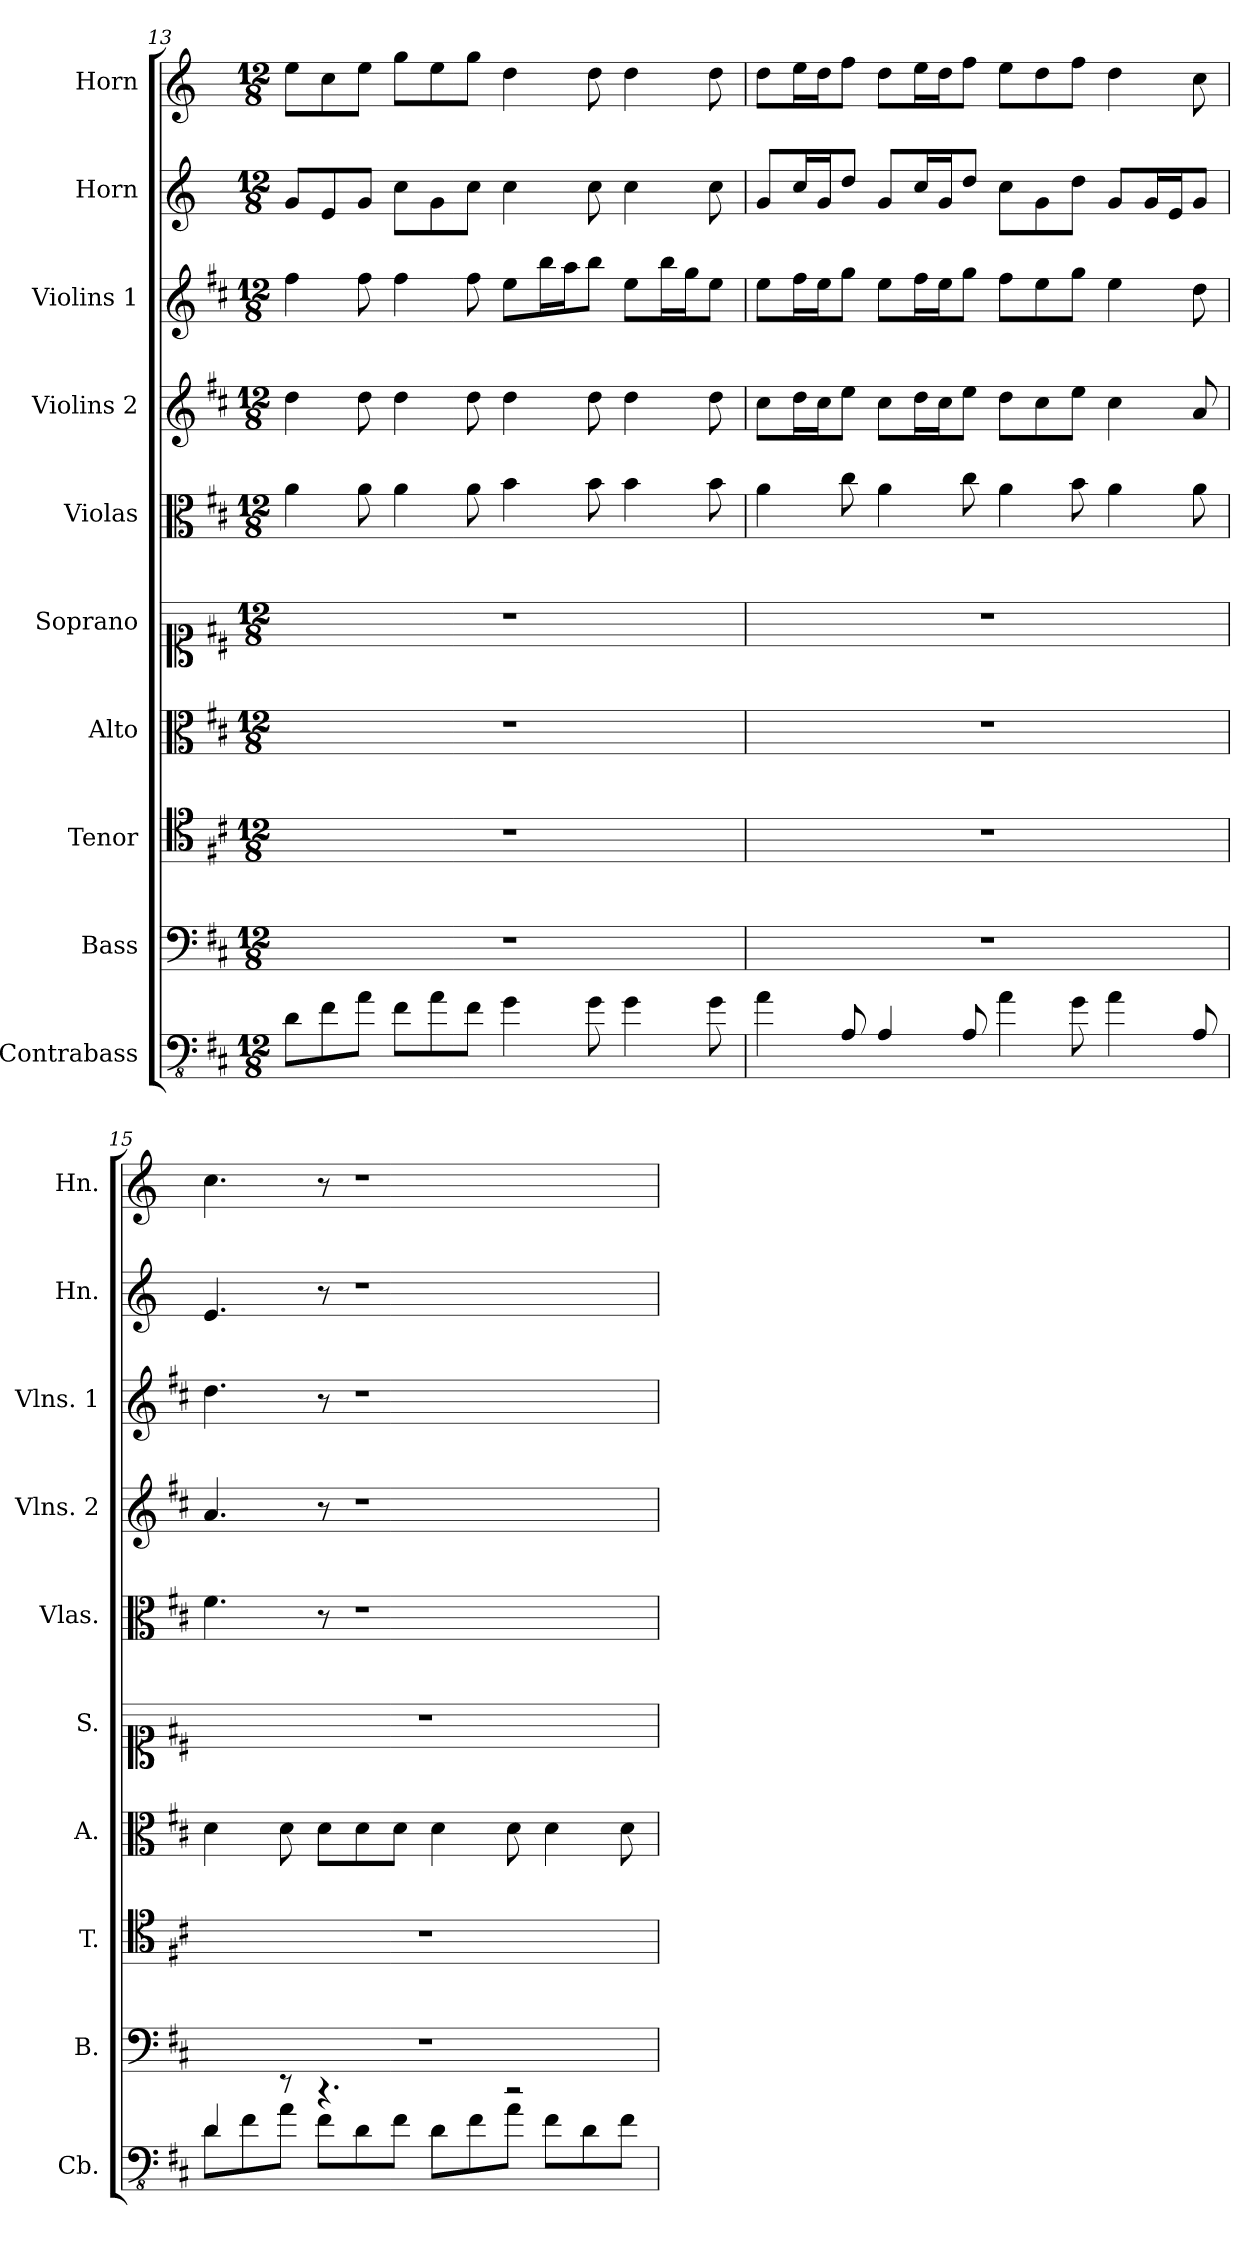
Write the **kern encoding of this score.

**kern	**kern	**kern	**kern	**kern	**kern	**kern	**kern	**kern	**kern
*part10	*part9	*part8	*part7	*part6	*part5	*part4	*part3	*part2	*part1
*staff10	*staff9	*staff8	*staff7	*staff6	*staff5	*staff4	*staff3	*staff2	*staff1
*I"Contrabass	*I"Bass	*I"Tenor	*I"Alto	*I"Soprano	*I"Violas	*I"Violins 2	*I"Violins 1	*I"Horn	*I"Horn
*I'Cb.	*I'B.	*I'T.	*I'A.	*I'S.	*I'Vlas.	*I'Vlns. 2	*I'Vlns. 1	*I'Hn.	*I'Hn.
*clefFv4	*clefF4	*clefC4	*clefC3	*clefC1	*clefC3	*clefG2	*clefG2	*clefG2	*clefG2
*ITrd7c12	*	*	*	*	*	*	*	*ITrd6c10	*ITrd6c10
*k[f#c#]	*k[f#c#]	*k[f#c#]	*k[f#c#]	*k[f#c#]	*k[f#c#]	*k[f#c#]	*k[f#c#]	*k[f#c#]	*k[f#c#]
*D:	*D:	*D:	*D:	*D:	*D:	*D:	*D:	*D:	*D:
*M12/8	*M12/8	*M12/8	*M12/8	*M12/8	*M12/8	*M12/8	*M12/8	*M12/8	*M12/8
=13	=13	=13	=13	=13	=13	=13	=13	=13	=13
8DD\L	1.r	1.r	1.r	1.r	4a\	4dd\	4ff#\	8A/L	8f#\L
8FF#\	.	.	.	.	.	.	.	8F#/	8d\
8AA\J	.	.	.	.	8a\	8dd\	8ff#\	8A/J	8f#\J
8FF#\L	.	.	.	.	4a\	4dd\	4ff#\	8d\L	8a\L
8AA\	.	.	.	.	.	.	.	8A\	8f#\
8FF#\J	.	.	.	.	8a\	8dd\	8ff#\	8d\J	8a\J
4GG\	.	.	.	.	4b\	4dd\	8ee\L	4d\	4e\
.	.	.	.	.	.	.	16bb\L	.	.
.	.	.	.	.	.	.	16aa\J	.	.
8GG\	.	.	.	.	8b\	8dd\	8bb\J	8d\	8e\
4GG\	.	.	.	.	4b\	4dd\	8ee\L	4d\	4e\
.	.	.	.	.	.	.	16bb\L	.	.
.	.	.	.	.	.	.	16gg\J	.	.
8GG\	.	.	.	.	8b\	8dd\	8ee\J	8d\	8e\
!!LO:PB:g=z
=14	=14	=14	=14	=14	=14	=14	=14	=14	=14
4AA\	1.r	1.r	1.r	1.r	4a\	8cc#\L	8ee\L	8A/L	8e\L
.	.	.	.	.	.	16dd\L	16ff#\L	16d/L	16f#\L
.	.	.	.	.	.	16cc#\J	16ee\J	16A/J	16e\J
8AAA/	.	.	.	.	8cc#\	8ee\J	8gg\J	8e/J	8g\J
4AAA/	.	.	.	.	4a\	8cc#\L	8ee\L	8A/L	8e\L
.	.	.	.	.	.	16dd\L	16ff#\L	16d/L	16f#\L
.	.	.	.	.	.	16cc#\J	16ee\J	16A/J	16e\J
8AAA/	.	.	.	.	8cc#\	8ee\J	8gg\J	8e/J	8g\J
4AA\	.	.	.	.	4a\	8dd\L	8ff#\L	8d\L	8f#\L
.	.	.	.	.	.	8cc#\	8ee\	8A\	8e\
8GG\	.	.	.	.	8b\	8ee\J	8gg\J	8e\J	8g\J
4AA\	.	.	.	.	4a\	4cc#\	4ee\	8A/L	4e\
.	.	.	.	.	.	.	.	16A/L	.
.	.	.	.	.	.	.	.	16F#/J	.
8AAA/	.	.	.	.	8a\	8a/	8dd\	8A/J	8d\
=15	=15	=15	=15	=15	=15	=15	=15	=15	=15
*^	*	*	*	*	*	*	*	*	*
4DD/	8DD\L	1.r	1.r	4d\	1.r	4.f#\	4.a/	4.dd\	4.F#/	4.d\
.	8FF#\	.	.	.	.	.	.	.	.	.
8r	8AA\J	.	.	8d\	.	.	.	.	.	.
4.r	8FF#\L	.	.	8d\L	.	8r	8r	8r	8r	8r
.	8DD\	.	.	8d\	.	1r	1r	1r	1r	1r
.	8FF#\J	.	.	8d\J	.	.	.	.	.	.
4DD\	8DD\L	.	.	4d\	.	.	.	.	.	.
.	8FF#\	.	.	.	.	.	.	.	.	.
2r	8AA\J	.	.	8d\	.	.	.	.	.	.
.	8FF#\L	.	.	4d\	.	.	.	.	.	.
.	8DD\	.	.	.	.	.	.	.	.	.
.	8FF#\J	.	.	8d\	.	.	.	.	.	.
*v	*v	*	*	*	*	*	*	*	*	*
=	=	=	=	=	=	=	=	=	=
*-	*-	*-	*-	*-	*-	*-	*-	*-	*-
